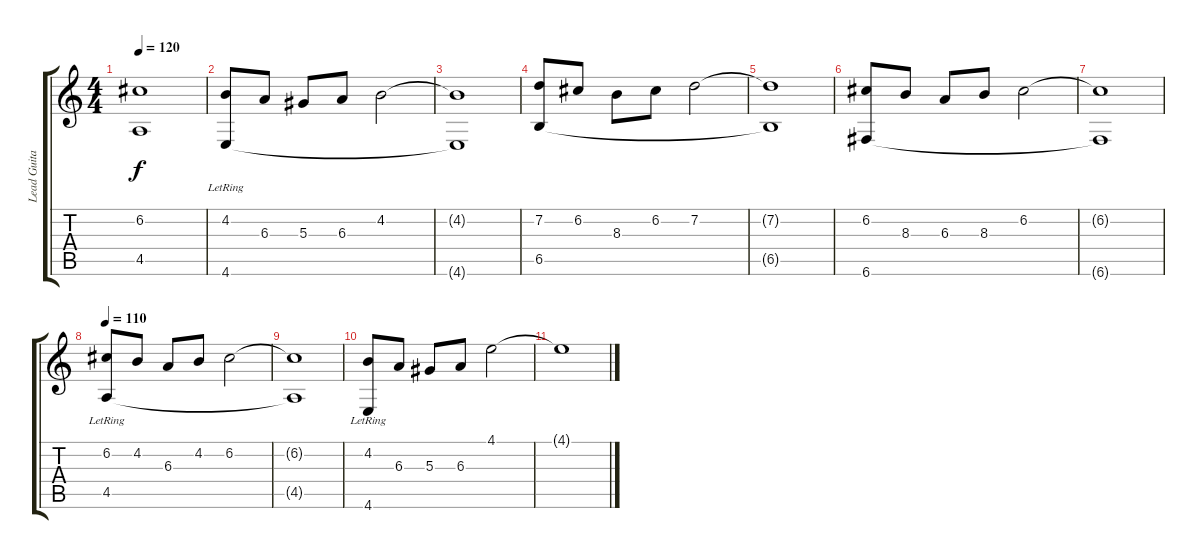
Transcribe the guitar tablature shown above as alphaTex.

\track ("Lead Guitar 1" "Lead Guita") {instrument overdrivenguitar}
\staff {score tabs}
\tuning (C4 G3 Eb3 Bb2 F2 C2) {hide}
\ts (4 4)
\tempo 120
\clef g2
\ks c
(6.2{t} 4.5{t}).1{dy f} |
(4.2 4.6{lr}).8 6.3.8 5.3.8 6.3.8 4.2.2 |
(4.2{t} 4.6{t}).1 |
(7.2 6.5).8 6.2.8 8.3.8 6.2.8 7.2.2 |
(7.2{t} 6.5{t}).1 |
(6.2 6.6).8 8.3.8 6.3.8 8.3.8 6.2.2 |
(6.2{t} 6.6{t}).1 |
\tempo 110
(6.2 4.5{lr}).8 4.2.8 6.3.8 4.2.8 6.2.2 |
(6.2{t} 4.5{t}).1 |
(4.2 4.6{lr}).8{volume 4} 6.3.8 5.3.8 6.3.8 4.1.2 |
4.1{t}.1
